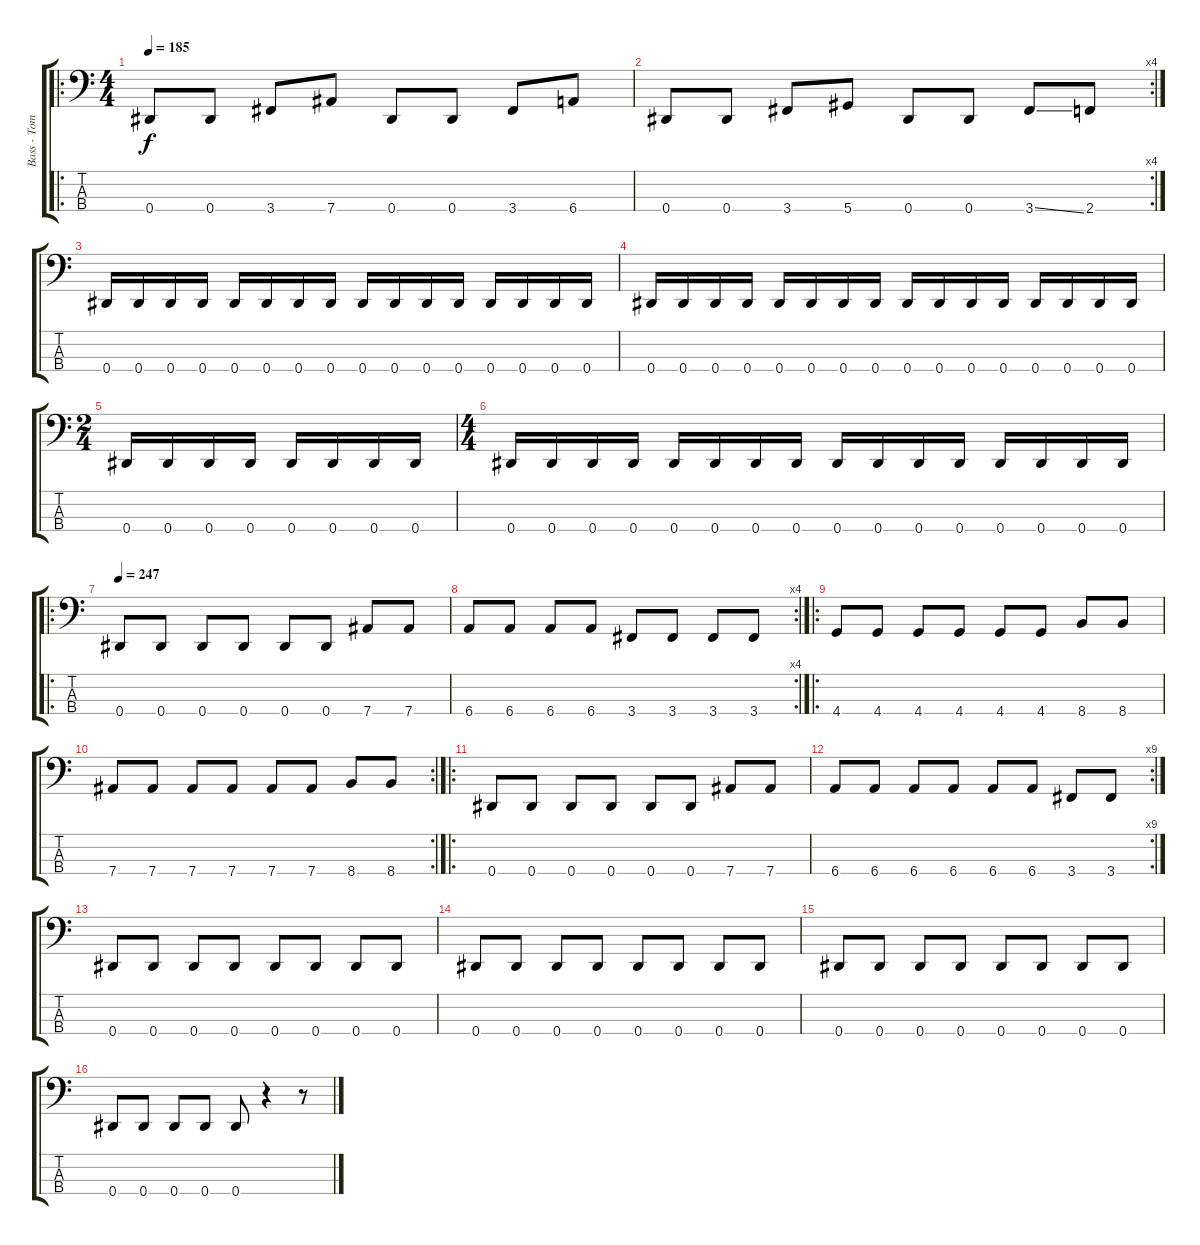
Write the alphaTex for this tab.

\track ("Bass - Tom Araya" "Bass - Tom") {instrument electricbasspick}
\staff {score tabs}
\tuning (Gb2 Db2 Ab1 Eb1) {hide}
\ro
\ts (4 4)
\tempo 185
\clef f4
\ks c
0.4.8{dy f} 0.4.8 3.4.8 7.4.8 0.4.8 0.4.8 3.4.8 6.4.8 |
\rc 4
0.4.8 0.4.8 3.4.8 5.4.8 0.4.8 0.4.8 3.4{ss}.8 2.4.8 |
0.4.16 0.4.16 0.4.16 0.4.16 0.4.16 0.4.16 0.4.16 0.4.16 0.4.16 0.4.16 0.4.16 0.4.16 0.4.16 0.4.16 0.4.16 0.4.16 |
0.4.16 0.4.16 0.4.16 0.4.16 0.4.16 0.4.16 0.4.16 0.4.16 0.4.16 0.4.16 0.4.16 0.4.16 0.4.16 0.4.16 0.4.16 0.4.16 |
\ts (2 4)
0.4.16 0.4.16 0.4.16 0.4.16 0.4.16 0.4.16 0.4.16 0.4.16 |
\ts (4 4)
0.4.16 0.4.16 0.4.16 0.4.16 0.4.16 0.4.16 0.4.16 0.4.16 0.4.16 0.4.16 0.4.16 0.4.16 0.4.16 0.4.16 0.4.16 0.4.16 |
\ro
\tempo 247
0.4.8 0.4.8 0.4.8 0.4.8 0.4.8 0.4.8 7.4.8 7.4.8 |
\rc 4
6.4.8 6.4.8 6.4.8 6.4.8 3.4.8 3.4.8 3.4.8 3.4.8 |
\ro
4.4.8 4.4.8 4.4.8 4.4.8 4.4.8 4.4.8 8.4.8 8.4.8 |
\rc 2
7.4.8 7.4.8 7.4.8 7.4.8 7.4.8 7.4.8 8.4.8 8.4.8 |
\ro
0.4.8 0.4.8 0.4.8 0.4.8 0.4.8 0.4.8 7.4.8 7.4.8 |
\rc 9
6.4.8 6.4.8 6.4.8 6.4.8 6.4.8 6.4.8 3.4.8 3.4.8 |
0.4.8 0.4.8 0.4.8 0.4.8 0.4.8 0.4.8 0.4.8 0.4.8 |
0.4.8 0.4.8 0.4.8 0.4.8 0.4.8 0.4.8 0.4.8 0.4.8 |
0.4.8 0.4.8 0.4.8 0.4.8 0.4.8 0.4.8 0.4.8 0.4.8 |
0.4.8 0.4.8 0.4.8 0.4.8 0.4.8 r.4 r.8
